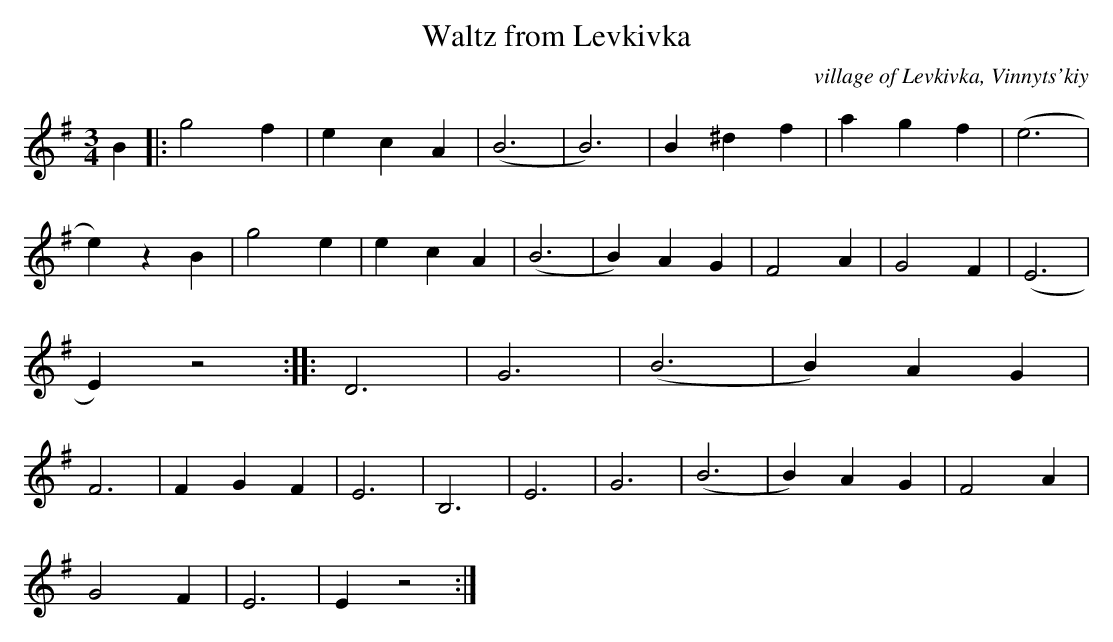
X:1
T:Waltz from Levkivka
C:village of Levkivka, Vinnyts'kiy
M:3/4
L:1/8
K:Em
B2 |:g4 f2 |e2 c2 A2 |(B6|B6) |B2 ^d2 f2 |a2 g2 f2 |(e6|e2) z2 B2 |g4 e2 |e2 c2 A2 |(B6|B2) A2 G2 |F4 A2 |G4 F2 |(E6|E2) z4 ::D6 |G6 |(B6|B2) A2 G2 |F6 |F2 G2 F2 |E6 |B,6 |E6 |G6 |(B6|B2) A2 G2 |F4 A2 |
G4 F2 |E6 |E2 z4 :|
